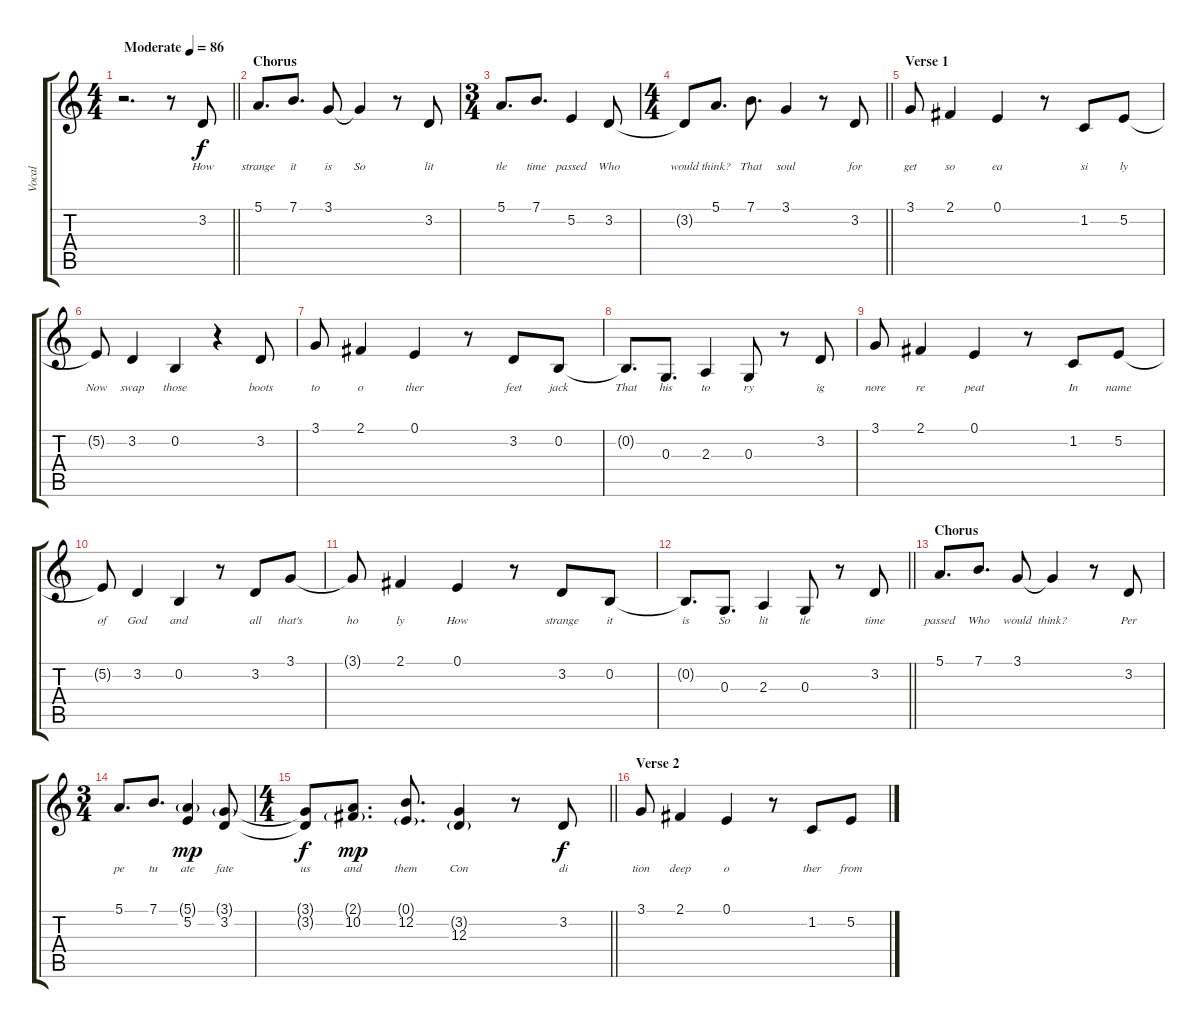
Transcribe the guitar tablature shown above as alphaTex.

\track ("Vocal" "Vocal") {instrument acousticgrandpiano}
\staff {score tabs}
\tuning (E4 B3 G3 D3 A2 E2) {hide}
\ts (4 4)
\tempo (86 "Moderate")
\clef g2
\barLineRight lightlight
\ks c
r.2{d dy f instrument acousticgrandpiano} r.8 3.2.8{lyrics (0 "How") lyrics (1 "") lyrics (2 "") lyrics (3 "") lyrics (4 "")} |
\section ("" "Chorus")
5.1.8{d lyrics (0 "strange") lyrics (1 "") lyrics (2 "") lyrics (3 "") lyrics (4 "")} 7.1.8{d lyrics (0 "it") lyrics (1 "") lyrics (2 "") lyrics (3 "") lyrics (4 "")} 3.1.8{lyrics (0 "is") lyrics (1 "") lyrics (2 "") lyrics (3 "") lyrics (4 "")} 3.1{t}.4{lyrics (0 "So") lyrics (1 "") lyrics (2 "") lyrics (3 "") lyrics (4 "")} r.8 3.2.8{lyrics (0 "lit") lyrics (1 "") lyrics (2 "") lyrics (3 "") lyrics (4 "")} |
\ts (3 4)
5.1.8{d lyrics (0 "tle") lyrics (1 "") lyrics (2 "") lyrics (3 "") lyrics (4 "")} 7.1.8{d lyrics (0 "time") lyrics (1 "") lyrics (2 "") lyrics (3 "") lyrics (4 "")} 5.2.4{lyrics (0 "passed") lyrics (1 "") lyrics (2 "") lyrics (3 "") lyrics (4 "")} 3.2.8{lyrics (0 "Who") lyrics (1 "") lyrics (2 "") lyrics (3 "") lyrics (4 "")} |
\ts (4 4)
\barLineRight lightlight
3.2{t}.8{lyrics (0 "would") lyrics (1 "") lyrics (2 "") lyrics (3 "") lyrics (4 "")} 5.1.8{d lyrics (0 "think?") lyrics (1 "") lyrics (2 "") lyrics (3 "") lyrics (4 "")} 7.1.8{d lyrics (0 "That") lyrics (1 "") lyrics (2 "") lyrics (3 "") lyrics (4 "")} 3.1.4{lyrics (0 "soul") lyrics (1 "") lyrics (2 "") lyrics (3 "") lyrics (4 "")} r.8 3.2.8{lyrics (0 "for") lyrics (1 "") lyrics (2 "") lyrics (3 "") lyrics (4 "")} |
\section ("" "Verse 1")
3.1.8{lyrics (0 "get") lyrics (1 "") lyrics (2 "") lyrics (3 "") lyrics (4 "")} 2.1.4{lyrics (0 "so") lyrics (1 "") lyrics (2 "") lyrics (3 "") lyrics (4 "")} 0.1.4{lyrics (0 "ea") lyrics (1 "") lyrics (2 "") lyrics (3 "") lyrics (4 "")} r.8 1.2.8{lyrics (0 "si") lyrics (1 "") lyrics (2 "") lyrics (3 "") lyrics (4 "")} 5.2.8{lyrics (0 "ly") lyrics (1 "") lyrics (2 "") lyrics (3 "") lyrics (4 "")} |
5.2{t}.8{lyrics (0 "Now") lyrics (1 "") lyrics (2 "") lyrics (3 "") lyrics (4 "")} 3.2.4{lyrics (0 "swap") lyrics (1 "") lyrics (2 "") lyrics (3 "") lyrics (4 "")} 0.2.4{lyrics (0 "those") lyrics (1 "") lyrics (2 "") lyrics (3 "") lyrics (4 "")} r.4 3.2.8{lyrics (0 "boots") lyrics (1 "") lyrics (2 "") lyrics (3 "") lyrics (4 "")} |
3.1.8{lyrics (0 "to") lyrics (1 "") lyrics (2 "") lyrics (3 "") lyrics (4 "")} 2.1.4{lyrics (0 "o") lyrics (1 "") lyrics (2 "") lyrics (3 "") lyrics (4 "")} 0.1.4{lyrics (0 "ther") lyrics (1 "") lyrics (2 "") lyrics (3 "") lyrics (4 "")} r.8 3.2.8{lyrics (0 "feet") lyrics (1 "") lyrics (2 "") lyrics (3 "") lyrics (4 "")} 0.2.8{lyrics (0 "jack") lyrics (1 "") lyrics (2 "") lyrics (3 "") lyrics (4 "")} |
0.2{t}.8{d lyrics (0 "That") lyrics (1 "") lyrics (2 "") lyrics (3 "") lyrics (4 "")} 0.3.8{d lyrics (0 "his") lyrics (1 "") lyrics (2 "") lyrics (3 "") lyrics (4 "")} 2.3.4{lyrics (0 "to") lyrics (1 "") lyrics (2 "") lyrics (3 "") lyrics (4 "")} 0.3.8{lyrics (0 "ry") lyrics (1 "") lyrics (2 "") lyrics (3 "") lyrics (4 "")} r.8 3.2.8{lyrics (0 "ig") lyrics (1 "") lyrics (2 "") lyrics (3 "") lyrics (4 "")} |
3.1.8{lyrics (0 "nore") lyrics (1 "") lyrics (2 "") lyrics (3 "") lyrics (4 "")} 2.1.4{lyrics (0 "re") lyrics (1 "") lyrics (2 "") lyrics (3 "") lyrics (4 "")} 0.1.4{lyrics (0 "peat") lyrics (1 "") lyrics (2 "") lyrics (3 "") lyrics (4 "")} r.8 1.2.8{lyrics (0 "In") lyrics (1 "") lyrics (2 "") lyrics (3 "") lyrics (4 "")} 5.2.8{lyrics (0 "name") lyrics (1 "") lyrics (2 "") lyrics (3 "") lyrics (4 "")} |
5.2{t}.8{lyrics (0 "of") lyrics (1 "") lyrics (2 "") lyrics (3 "") lyrics (4 "")} 3.2.4{lyrics (0 "God") lyrics (1 "") lyrics (2 "") lyrics (3 "") lyrics (4 "")} 0.2.4{lyrics (0 "and") lyrics (1 "") lyrics (2 "") lyrics (3 "") lyrics (4 "")} r.8 3.2.8{lyrics (0 "all") lyrics (1 "") lyrics (2 "") lyrics (3 "") lyrics (4 "")} 3.1.8{lyrics (0 "that's") lyrics (1 "") lyrics (2 "") lyrics (3 "") lyrics (4 "")} |
3.1{t}.8{lyrics (0 "ho") lyrics (1 "") lyrics (2 "") lyrics (3 "") lyrics (4 "")} 2.1.4{lyrics (0 "ly") lyrics (1 "") lyrics (2 "") lyrics (3 "") lyrics (4 "")} 0.1.4{lyrics (0 "How") lyrics (1 "") lyrics (2 "") lyrics (3 "") lyrics (4 "")} r.8 3.2.8{lyrics (0 "strange") lyrics (1 "") lyrics (2 "") lyrics (3 "") lyrics (4 "")} 0.2.8{lyrics (0 "it") lyrics (1 "") lyrics (2 "") lyrics (3 "") lyrics (4 "")} |
\barLineRight lightlight
0.2{t}.8{d lyrics (0 "is") lyrics (1 "") lyrics (2 "") lyrics (3 "") lyrics (4 "")} 0.3.8{d lyrics (0 "So") lyrics (1 "") lyrics (2 "") lyrics (3 "") lyrics (4 "")} 2.3.4{lyrics (0 "lit") lyrics (1 "") lyrics (2 "") lyrics (3 "") lyrics (4 "")} 0.3.8{lyrics (0 "tle") lyrics (1 "") lyrics (2 "") lyrics (3 "") lyrics (4 "")} r.8 3.2.8{lyrics (0 "time") lyrics (1 "") lyrics (2 "") lyrics (3 "") lyrics (4 "")} |
\section ("" "Chorus")
5.1.8{d lyrics (0 "passed") lyrics (1 "") lyrics (2 "") lyrics (3 "") lyrics (4 "")} 7.1.8{d lyrics (0 "Who") lyrics (1 "") lyrics (2 "") lyrics (3 "") lyrics (4 "")} 3.1.8{lyrics (0 "would") lyrics (1 "") lyrics (2 "") lyrics (3 "") lyrics (4 "")} 3.1{t}.4{lyrics (0 "think?") lyrics (1 "") lyrics (2 "") lyrics (3 "") lyrics (4 "")} r.8 3.2.8{lyrics (0 "Per") lyrics (1 "") lyrics (2 "") lyrics (3 "") lyrics (4 "")} |
\ts (3 4)
5.1.8{d lyrics (0 "pe") lyrics (1 "") lyrics (2 "") lyrics (3 "") lyrics (4 "")} 7.1.8{d lyrics (0 "tu") lyrics (1 "") lyrics (2 "") lyrics (3 "") lyrics (4 "")} (5.1{g} 5.2).4{lyrics (0 "ate") lyrics (1 "") lyrics (2 "") lyrics (3 "") lyrics (4 "") dy mp} (3.1{g} 3.2).8{lyrics (0 "fate") lyrics (1 "") lyrics (2 "") lyrics (3 "") lyrics (4 "")} |
\ts (4 4)
\barLineRight lightlight
(3.1{t} 3.2{t}).8{lyrics (0 "us") lyrics (1 "") lyrics (2 "") lyrics (3 "") lyrics (4 "") dy f} (2.1{g} 10.2).8{d lyrics (0 "and") lyrics (1 "") lyrics (2 "") lyrics (3 "") lyrics (4 "") dy mp} (0.1{g} 12.2).8{d lyrics (0 "them") lyrics (1 "") lyrics (2 "") lyrics (3 "") lyrics (4 "")} (3.2{g} 12.3).4{lyrics (0 "Con") lyrics (1 "") lyrics (2 "") lyrics (3 "") lyrics (4 "")} r.8 3.2.8{lyrics (0 "di") lyrics (1 "") lyrics (2 "") lyrics (3 "") lyrics (4 "") dy f} |
\section ("" "Verse 2")
3.1.8{lyrics (0 "tion") lyrics (1 "") lyrics (2 "") lyrics (3 "") lyrics (4 "")} 2.1.4{lyrics (0 "deep") lyrics (1 "") lyrics (2 "") lyrics (3 "") lyrics (4 "")} 0.1.4{lyrics (0 "o") lyrics (1 "") lyrics (2 "") lyrics (3 "") lyrics (4 "")} r.8 1.2.8{lyrics (0 "ther") lyrics (1 "") lyrics (2 "") lyrics (3 "") lyrics (4 "")} 5.2.8{lyrics (0 "from") lyrics (1 "") lyrics (2 "") lyrics (3 "") lyrics (4 "")}
